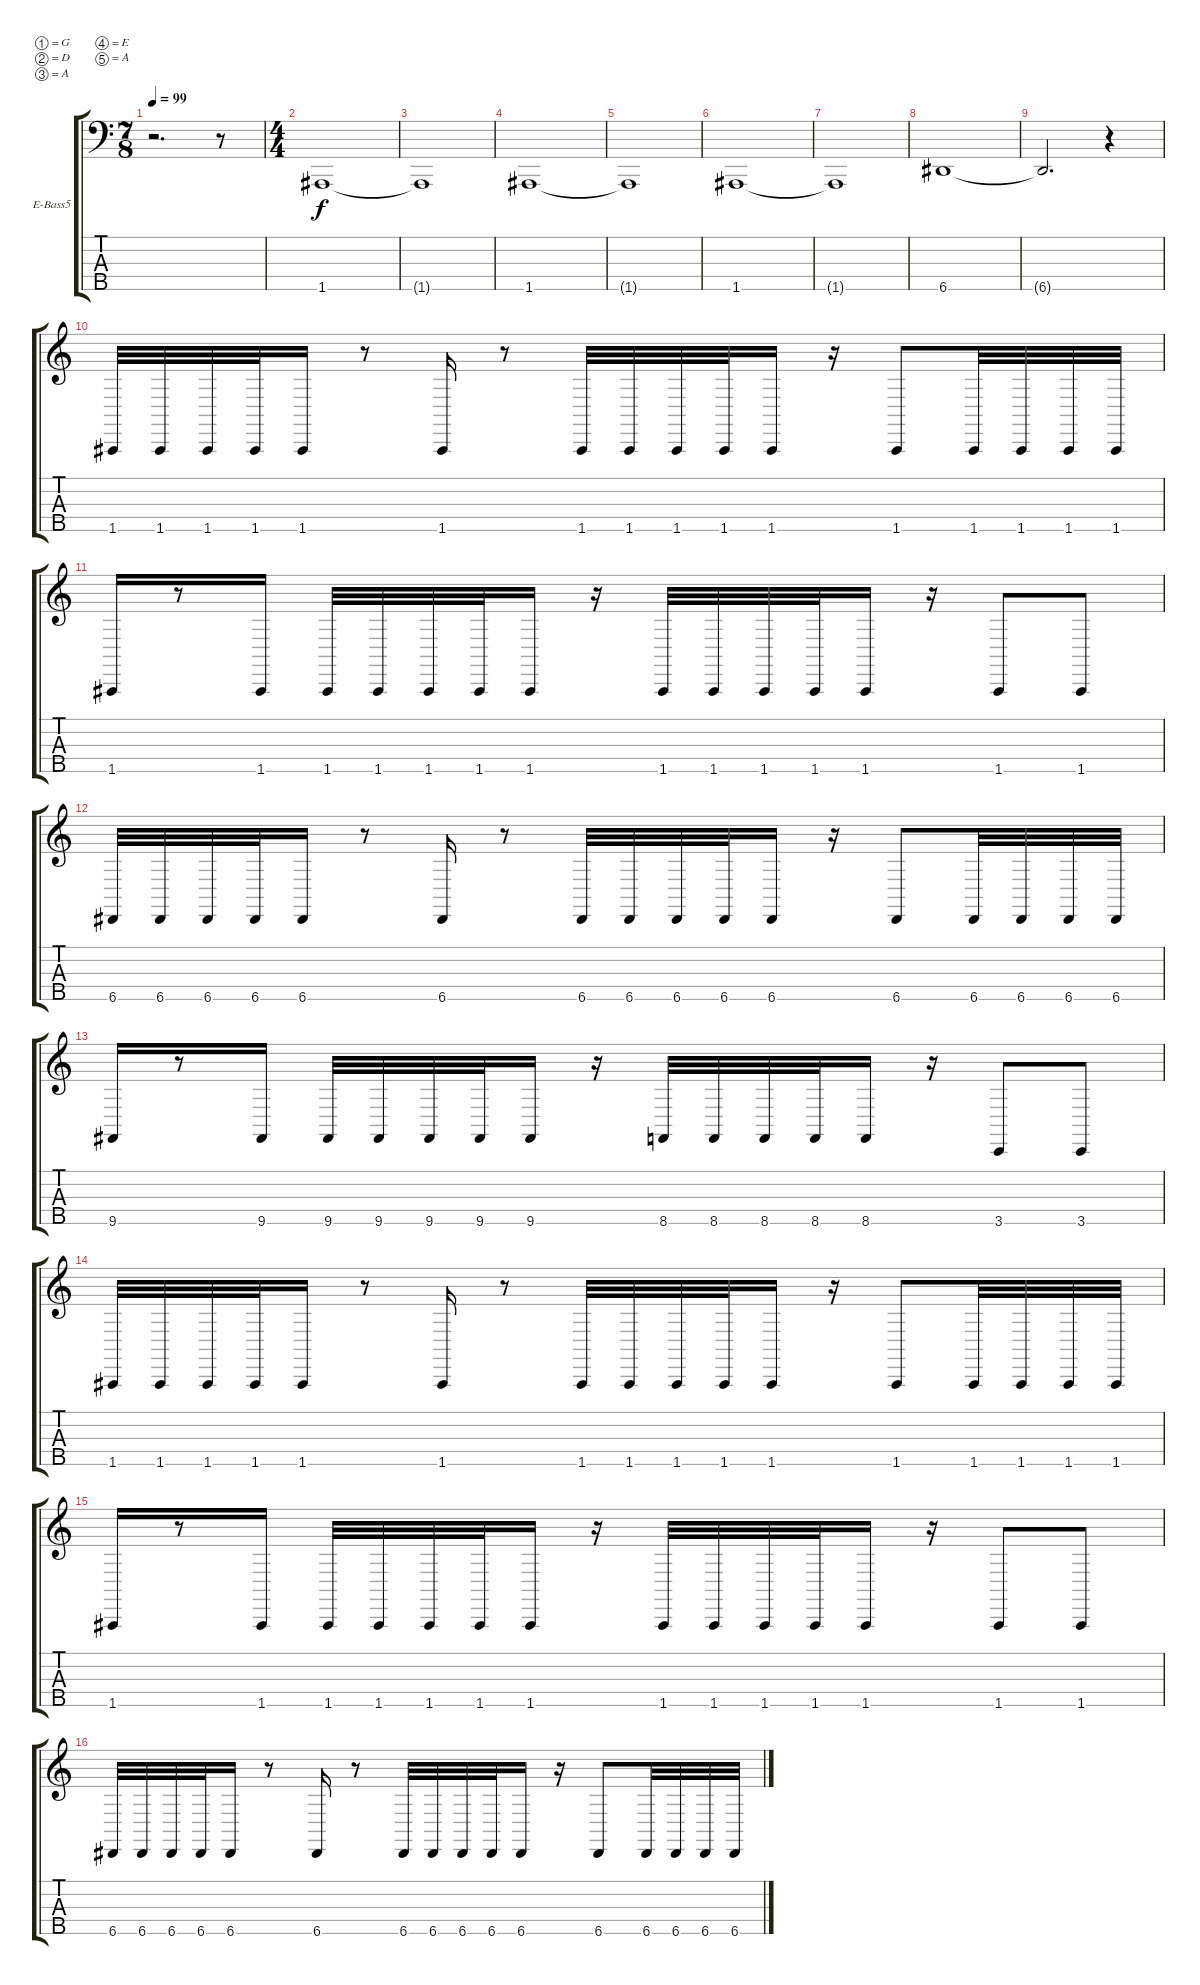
\defaultSystemsLayout 4
\bracketExtendMode groupsimilarinstruments
\firstSystemTrackNameOrientation horizontal
\otherSystemsTrackNameOrientation horizontal
\track ("Electric Bass" "E-Bass5") {instrument electricbassfinger}
\staff {score tabs}
\tuning (G2 D2 A1 E1 A0)
\ts (7 8)
\tempo 99
\clef f4
\scale
0.487395
\ks c
r.2{d dy f instrument electricbassfinger} r.8 |
\ts (4 4)
\scale
0.256303 1.5.1 |
\scale
0.256303 1.5{t}.1 |
\scale
0.333333 1.5.1 |
\scale
0.333333 1.5{t}.1 |
\scale
0.333333 1.5.1 |
\scale
0.333333 1.5{t}.1 |
\scale
0.333333 6.5.1 |
\scale
0.333333 6.5{t}.2{d} r.4 |
\clef g2
1.5.32 1.5.32 1.5.32 1.5.32 1.5.16 r.8 1.5.16 r.8 1.5.32 1.5.32 1.5.32 1.5.32 1.5.16 r.16 1.5.8 1.5.32 1.5.32 1.5.32 1.5.32 |
1.5.16 r.8 1.5.16 1.5.32 1.5.32 1.5.32 1.5.32 1.5.16 r.16 1.5.32 1.5.32 1.5.32 1.5.32 1.5.16 r.16 1.5.8 1.5.8 |
6.5.32 6.5.32 6.5.32 6.5.32 6.5.16 r.8 6.5.16 r.8 6.5.32 6.5.32 6.5.32 6.5.32 6.5.16 r.16 6.5.8 6.5.32 6.5.32 6.5.32 6.5.32 |
9.5.16 r.8 9.5.16 9.5.32 9.5.32 9.5.32 9.5.32 9.5.16 r.16 8.5.32 8.5.32 8.5.32 8.5.32 8.5.16 r.16 3.5.8 3.5.8 |
1.5.32 1.5.32 1.5.32 1.5.32 1.5.16 r.8 1.5.16 r.8 1.5.32 1.5.32 1.5.32 1.5.32 1.5.16 r.16 1.5.8 1.5.32 1.5.32 1.5.32 1.5.32 |
1.5.16 r.8 1.5.16 1.5.32 1.5.32 1.5.32 1.5.32 1.5.16 r.16 1.5.32 1.5.32 1.5.32 1.5.32 1.5.16 r.16 1.5.8 1.5.8 |
6.5.32 6.5.32 6.5.32 6.5.32 6.5.16 r.8 6.5.16 r.8 6.5.32 6.5.32 6.5.32 6.5.32 6.5.16 r.16 6.5.8 6.5.32 6.5.32 6.5.32 6.5.32
